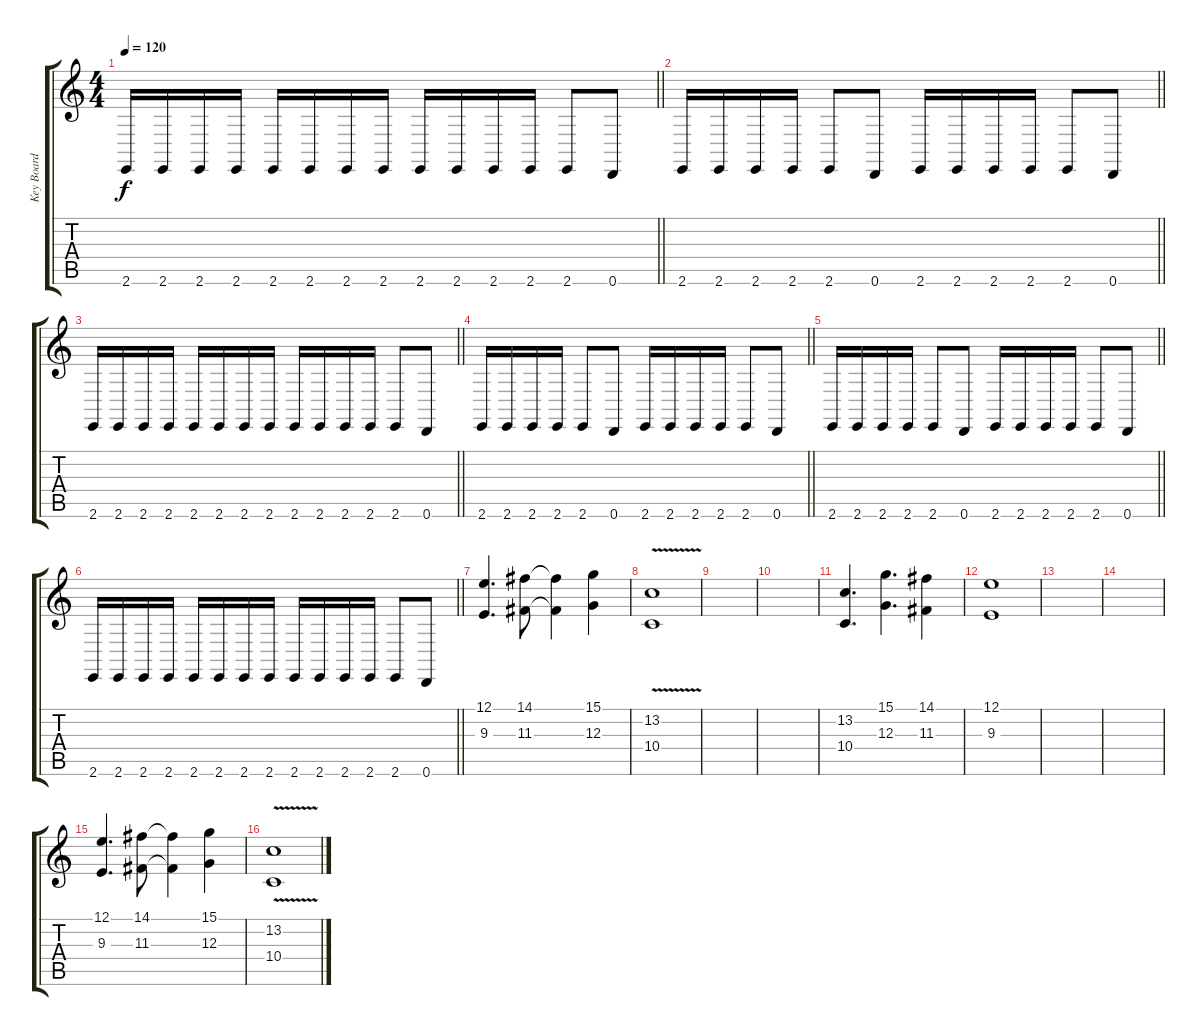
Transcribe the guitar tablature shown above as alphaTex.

\track ("Key Board" "Key Board") {instrument lead1square}
\staff {score tabs}
\tuning (E4 B3 G3 D3 A2 D2) {hide}
\ts (4 4)
\tempo 120
\clef g2
\barLineRight lightlight
\ks c
2.6.16{dy f} 2.6.16 2.6.16 2.6.16 2.6.16 2.6.16 2.6.16 2.6.16 2.6.16 2.6.16 2.6.16 2.6.16 2.6.8 0.6.8 |
\barLineRight lightlight
2.6.16 2.6.16 2.6.16 2.6.16 2.6.8 0.6.8 2.6.16 2.6.16 2.6.16 2.6.16 2.6.8 0.6.8 |
\barLineRight lightlight
2.6.16 2.6.16 2.6.16 2.6.16 2.6.16 2.6.16 2.6.16 2.6.16 2.6.16 2.6.16 2.6.16 2.6.16 2.6.8 0.6.8 |
\barLineRight lightlight
2.6.16 2.6.16 2.6.16 2.6.16 2.6.8 0.6.8 2.6.16 2.6.16 2.6.16 2.6.16 2.6.8 0.6.8 |
\barLineRight lightlight
2.6.16 2.6.16 2.6.16 2.6.16 2.6.8 0.6.8 2.6.16 2.6.16 2.6.16 2.6.16 2.6.8 0.6.8 |
\barLineRight lightlight
2.6.16 2.6.16 2.6.16 2.6.16 2.6.16 2.6.16 2.6.16 2.6.16 2.6.16 2.6.16 2.6.16 2.6.16 2.6.8 0.6.8 |
(12.1 9.3).4{d} (14.1 11.3).8 (14.1{t} 11.3{t}).4 (15.1 12.3).4 |
(13.2{v} 10.4).1 |
|
|
(13.2 10.4).4{d} (15.1 12.3).4{d} (14.1 11.3).4 |
(12.1 9.3).1 |
|
|
(12.1 9.3).4{d} (14.1 11.3).8 (14.1{t} 11.3{t}).4 (15.1 12.3).4 |
(13.2{v} 10.4).1
